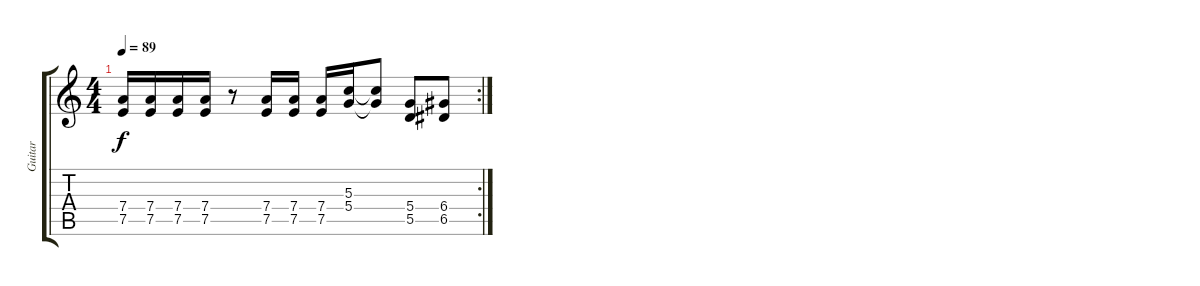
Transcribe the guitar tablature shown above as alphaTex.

\track ("Guitar" "Guitar") {instrument distortionguitar}
\staff {score tabs}
\tuning (E4 B3 G3 D3 A2 E2) {hide}
\rc 2
\ts (4 4)
\tempo 89
\clef g2
\ks c
(7.4 7.5).16{dy f} (7.4 7.5).16 (7.4 7.5).16 (7.4 7.5).16 r.8 (7.4 7.5).16 (7.4 7.5).16 (7.4 7.5).16 (5.3 5.4).16 (5.3{t} 5.4{t}).8 (5.4 5.5).8 (6.4 6.5).8
